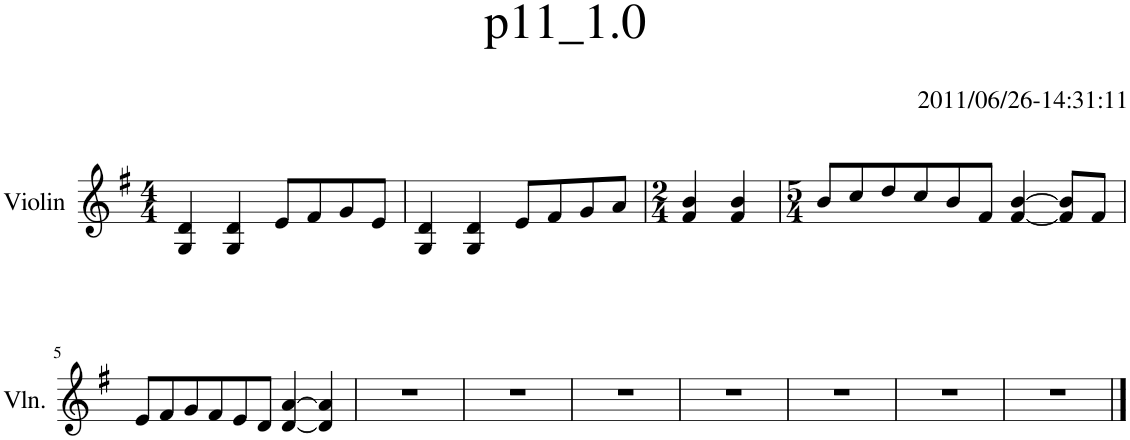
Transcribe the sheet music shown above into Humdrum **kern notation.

**kern
*part1
*staff1
*I"Violin
*I'Vln.
*clefG2
*k[f#]
*M4/4
=1
4G/ 4d/
4G/ 4d/
8e/L
8f#/
8g/
8e/J
=2
4G/ 4d/
4G/ 4d/
8e/L
8f#/
8g/
8a/J
=3
*M2/4
4f#/ 4b/
4f#/ 4b/
=4
*M5/4
8b/L
8cc/
8dd/
8cc/
8b/
8f#/J
[4f#/ [4b/
8f#/] 8b/]L
8f#/J
!!LO:LB:g=z
=5
8e/L
8f#/
8g/
8f#/
8e/
8d/J
[4d/ [4a/
4d/] 4a/]
=6
4%5r
=7
4%5r
=8
4%5r
=9
4%5r
=10
4%5r
=11
4%5r
=12
4%5r
==
*-
